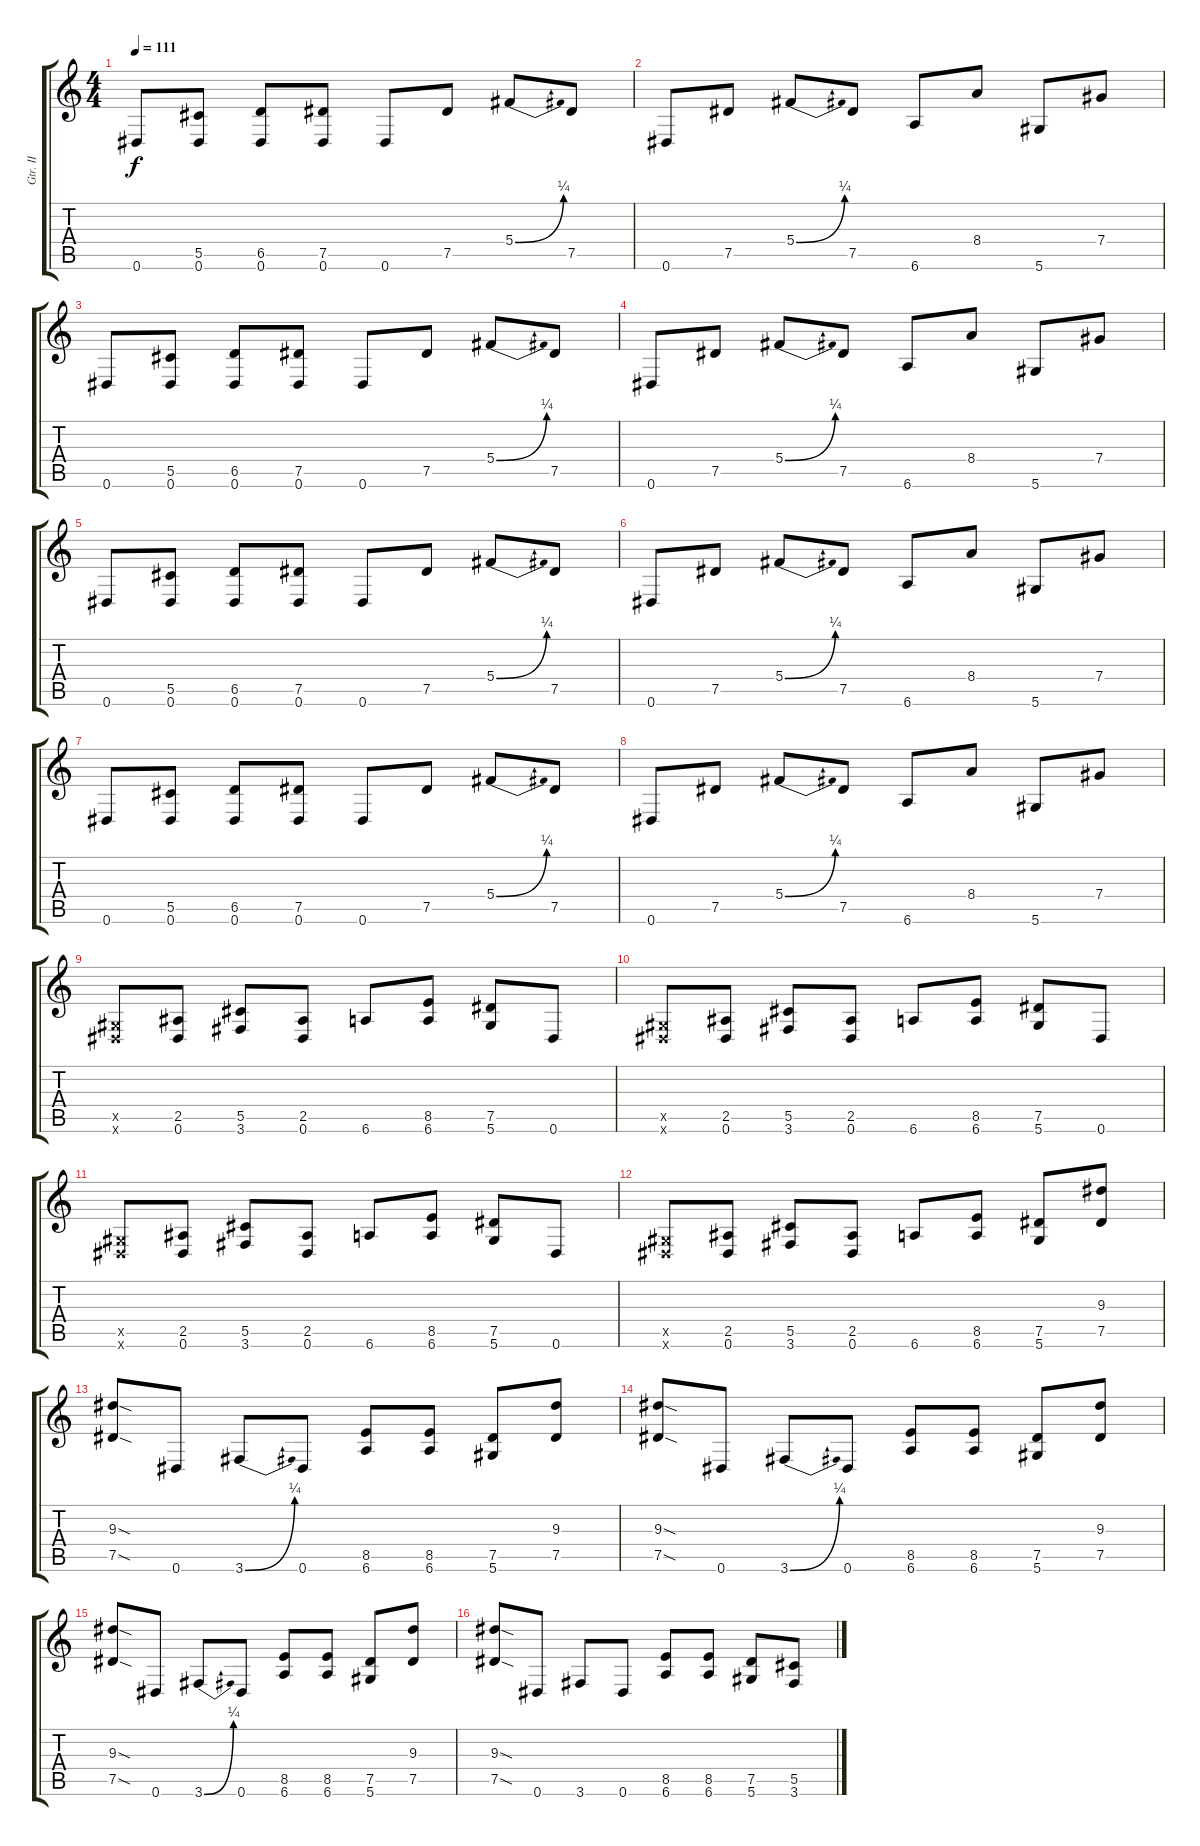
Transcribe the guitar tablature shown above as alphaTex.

\track ("Gtr. II" "Gtr. II") {instrument distortionguitar}
\staff {score tabs}
\tuning (Eb4 Bb3 Gb3 Db3 Ab2 Eb2) {hide}
\ts (4 4)
\tempo 111
\clef g2
\ks c
0.6.8{dy f} (5.5 0.6).8 (6.5 0.6).8 (7.5 0.6).8 0.6.8 7.5.8 5.4{be (bend 0 0 60 1)}.8 7.5.8 |
0.6.8 7.5.8 5.4{be (bend 0 0 60 1)}.8 7.5.8 6.6.8 8.4.8 5.6.8 7.4.8 |
0.6.8 (5.5 0.6).8 (6.5 0.6).8 (7.5 0.6).8 0.6.8 7.5.8 5.4{be (bend 0 0 60 1)}.8 7.5.8 |
0.6.8 7.5.8 5.4{be (bend 0 0 60 1)}.8 7.5.8 6.6.8 8.4.8 5.6.8 7.4.8 |
0.6.8 (5.5 0.6).8 (6.5 0.6).8 (7.5 0.6).8 0.6.8 7.5.8 5.4{be (bend 0 0 60 1)}.8 7.5.8 |
0.6.8 7.5.8 5.4{be (bend 0 0 60 1)}.8 7.5.8 6.6.8 8.4.8 5.6.8 7.4.8 |
0.6.8 (5.5 0.6).8 (6.5 0.6).8 (7.5 0.6).8 0.6.8 7.5.8 5.4{be (bend 0 0 60 1)}.8 7.5.8 |
0.6.8 7.5.8 5.4{be (bend 0 0 60 1)}.8 7.5.8 6.6.8 8.4.8 5.6.8 7.4.8 |
(0.5{x} 0.6{x}).8 (2.5 0.6).8 (5.5 3.6).8 (2.5 0.6).8 6.6.8 (8.5 6.6).8 (7.5 5.6).8 0.6.8 |
(0.5{x} 0.6{x}).8 (2.5 0.6).8 (5.5 3.6).8 (2.5 0.6).8 6.6.8 (8.5 6.6).8 (7.5 5.6).8 0.6.8 |
(0.5{x} 0.6{x}).8 (2.5 0.6).8 (5.5 3.6).8 (2.5 0.6).8 6.6.8 (8.5 6.6).8 (7.5 5.6).8 0.6.8 |
(0.5{x} 0.6{x}).8 (2.5 0.6).8 (5.5 3.6).8 (2.5 0.6).8 6.6.8 (8.5 6.6).8 (7.5 5.6).8 (9.3 7.5).8 |
(9.3{sod} 7.5{sod}).8 0.6.8 3.6{be (bend 0 0 60 1)}.8 0.6.8 (8.5 6.6).8 (8.5 6.6).8 (7.5 5.6).8 (9.3 7.5).8 |
(9.3{sod} 7.5{sod}).8 0.6.8 3.6{be (bend 0 0 60 1)}.8 0.6.8 (8.5 6.6).8 (8.5 6.6).8 (7.5 5.6).8 (9.3 7.5).8 |
(9.3{sod} 7.5{sod}).8 0.6.8 3.6{be (bend 0 0 60 1)}.8 0.6.8 (8.5 6.6).8 (8.5 6.6).8 (7.5 5.6).8 (9.3 7.5).8 |
(9.3{sod} 7.5{sod}).8 0.6.8 3.6.8 0.6.8 (8.5 6.6).8 (8.5 6.6).8 (7.5 5.6).8 (5.5 3.6).8
